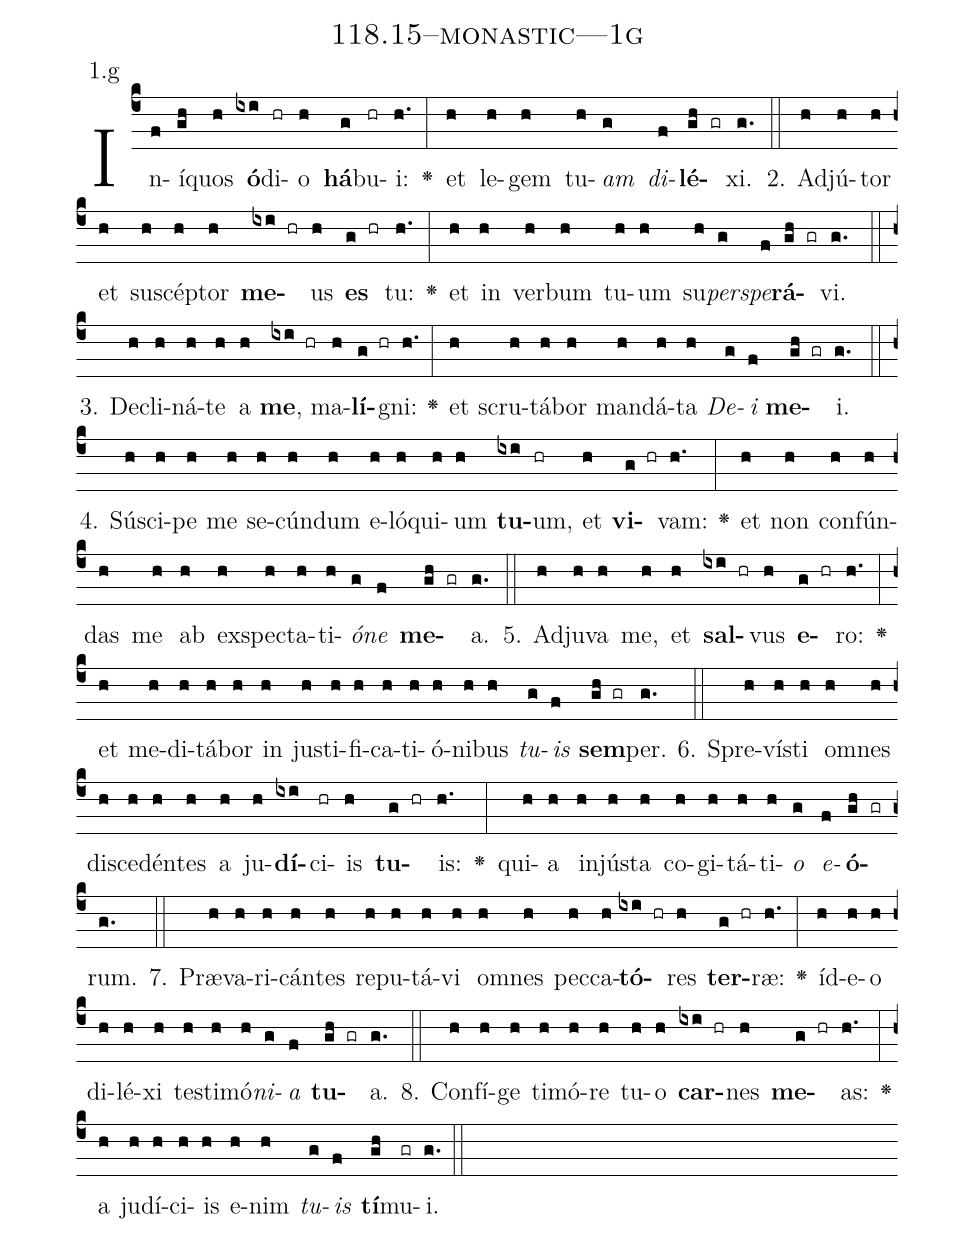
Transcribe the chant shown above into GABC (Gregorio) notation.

name: 118.15--monastic---1g;
annotation: 1.g;
%%
(c4)In(f)í(gh)quos(h) <b>ó</b>(ixi)di(hr)o(h) <b>há</b>(g)bu(hr)i:(h.) <v>\greheightstar</v>(:) et(h) le(h)gem(h) tu(h)<i>am</i>(g) <i>di</i>(f)<b>lé</b>(gh gr)xi.(g.) (::)
2. Ad(h)jú(h)tor(h) et(h) su(h)scép(h)tor(h) <b>me</b>(ixi hr)us(h) <b>es</b>(g hr) tu:(h.) <v>\greheightstar</v>(:) et(h) in(h) ver(h)bum(h) tu(h)um(h) su(h)<i>per</i>(g)<i>spe</i>(f)<b>rá</b>(gh gr)vi.(g.) (::)
3. De(h)cli(h)ná(h)te(h) a(h) <b>me</b>,(ixi hr) ma(h)<b>lí</b>(g hr)gni:(h.) <v>\greheightstar</v>(:) et(h) scru(h)tá(h)bor(h) man(h)dá(h)ta(h) <i>De</i>(g)<i>i</i>(f) <b>me</b>(gh gr)i.(g.) (::)
4. Sú(h)sci(h)pe(h) me(h) se(h)cún(h)dum(h) e(h)ló(h)qui(h)um(h) <b>tu</b>(ixi)um,(hr) et(h) <b>vi</b>(g hr)vam:(h.) <v>\greheightstar</v>(:) et(h) non(h) con(h)fún(h)das(h) me(h) ab(h) ex(h)spec(h)ta(h)ti(h)<i>ó</i>(g)<i>ne</i>(f) <b>me</b>(gh gr)a.(g.) (::)
5. Ad(h)ju(h)va(h) me,(h) et(h) <b>sal</b>(ixi hr)vus(h) <b>e</b>(g hr)ro:(h.) <v>\greheightstar</v>(:) et(h) me(h)di(h)tá(h)bor(h) in(h) jus(h)ti(h)fi(h)ca(h)ti(h)ó(h)ni(h)bus(h) <i>tu</i>(g)<i>is</i>(f) <b>sem</b>(gh gr)per.(g.) (::)
6. Spre(h)vís(h)ti(h) om(h)nes(h) di(h)sce(h)dén(h)tes(h) a(h) ju(h)<b>dí</b>(ixi)ci(hr)is(h) <b>tu</b>(g hr)is:(h.) <v>\greheightstar</v>(:) qui(h)a(h) in(h)jús(h)ta(h) co(h)gi(h)tá(h)ti(h)<i>o</i>(g) <i>e</i>(f)<b>ó</b>(gh gr)rum.(g.) (::)
7. Præ(h)va(h)ri(h)cán(h)tes(h) re(h)pu(h)tá(h)vi(h) om(h)nes(h) pec(h)ca(h)<b>tó</b>(ixi hr)res(h) <b>ter</b>(g hr)ræ:(h.) <v>\greheightstar</v>(:) íd(h)e(h)o(h) di(h)lé(h)xi(h) tes(h)ti(h)mó(h)<i>ni</i>(g)<i>a</i>(f) <b>tu</b>(gh gr)a.(g.) (::)
8. Con(h)fí(h)ge(h) ti(h)mó(h)re(h) tu(h)o(h) <b>car</b>(ixi hr)nes(h) <b>me</b>(g hr)as:(h.) <v>\greheightstar</v>(:) a(h) ju(h)dí(h)ci(h)is(h) e(h)nim(h) <i>tu</i>(g)<i>is</i>(f) <b>tí</b>(gh)mu(gr)i.(g.) (::)
